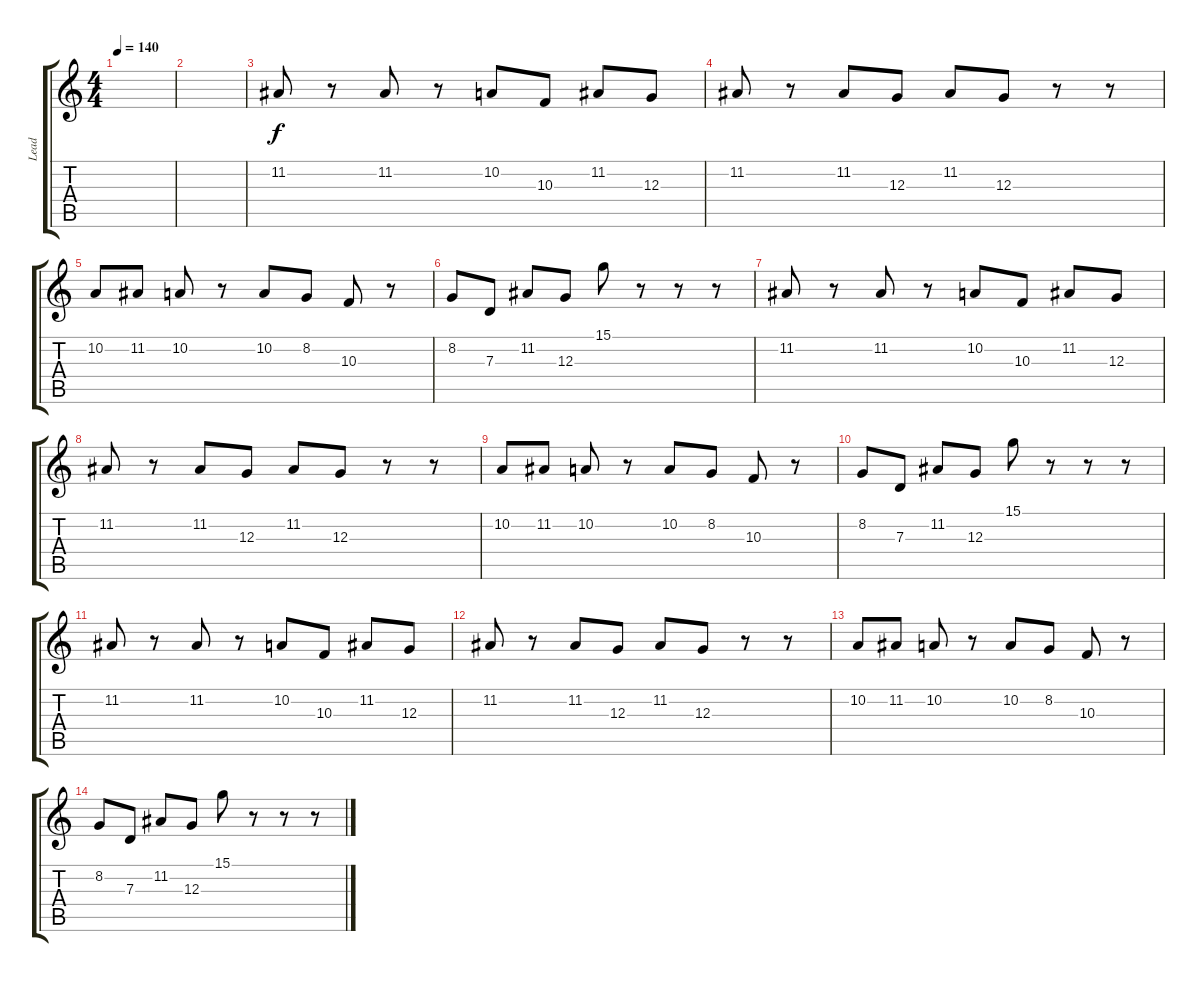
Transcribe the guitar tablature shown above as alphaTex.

\track ("Lead" "Lead") {instrument lead1square}
\staff {score tabs}
\tuning (E4 B3 G3 D3 A2 E2) {hide}
\ts (4 4)
\tempo 140
\clef g2
\ks c
|
|
11.2.8 r.8 11.2.8 r.8 10.2.8 10.3.8 11.2.8 12.3.8 |
11.2.8 r.8 11.2.8 12.3.8 11.2.8 12.3.8 r.8 r.8 |
10.2.8 11.2.8 10.2.8 r.8 10.2.8 8.2.8 10.3.8 r.8 |
8.2.8 7.3.8 11.2.8 12.3.8 15.1.8 r.8 r.8 r.8 |
11.2.8 r.8 11.2.8 r.8 10.2.8 10.3.8 11.2.8 12.3.8 |
11.2.8 r.8 11.2.8 12.3.8 11.2.8 12.3.8 r.8 r.8 |
10.2.8 11.2.8 10.2.8 r.8 10.2.8 8.2.8 10.3.8 r.8 |
8.2.8 7.3.8 11.2.8 12.3.8 15.1.8 r.8 r.8 r.8 |
11.2.8 r.8 11.2.8 r.8 10.2.8 10.3.8 11.2.8 12.3.8 |
11.2.8 r.8 11.2.8 12.3.8 11.2.8 12.3.8 r.8 r.8 |
10.2.8 11.2.8 10.2.8 r.8 10.2.8 8.2.8 10.3.8 r.8 |
8.2.8 7.3.8 11.2.8 12.3.8 15.1.8 r.8 r.8 r.8
